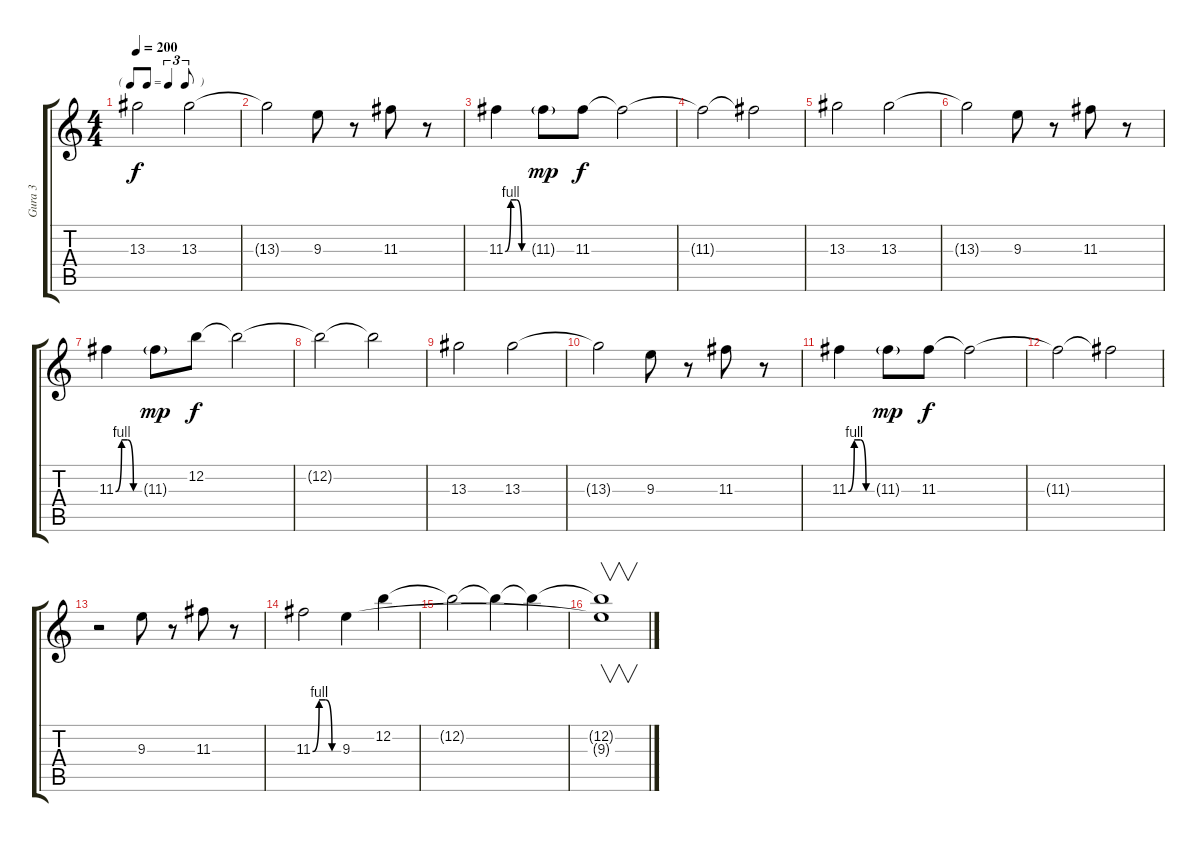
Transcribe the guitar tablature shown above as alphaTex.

\track ("Gura 3" "Gura 3") {instrument overdrivenguitar}
\staff {score tabs}
\tuning (E4 B3 G3 D3 A2 E2) {hide}
\ts (4 4)
\tf triplet8th
\tempo 200
\clef g2
\ks c
13.3.2{dy f} 13.3.2 |
13.3{t}.2 9.3.8 r.8 11.3.8 r.8 |
11.3{be (custom 0 0 15 4 30 4 45 0 60 0)}.4 11.3{g}.8{dy mp} 11.3.8{dy f} 11.3{t}.2 |
11.3{t}.2 11.3{t}.2 |
13.3.2 13.3.2 |
13.3{t}.2 9.3.8 r.8 11.3.8 r.8 |
11.3{be (custom 0 0 15 4 30 4 45 0 60 0)}.4 11.3{g}.8{dy mp} 12.2.8{dy f} 12.2{t}.2 |
12.2{t}.2 12.2{t}.2 |
13.3.2 13.3.2 |
13.3{t}.2 9.3.8 r.8 11.3.8 r.8 |
11.3{be (custom 0 0 15 4 30 4 45 0 60 0)}.4 11.3{g}.8{dy mp} 11.3.8{dy f} 11.3{t}.2 |
11.3{t}.2 11.3{t}.2 |
r.2 9.3.8 r.8 11.3.8 r.8 |
11.3{be (custom 0 0 15 4 30 4 45 0 60 0)}.2 9.3.4 12.2.4 |
12.2{t}.2 12.2{t}.4 12.2{t}.4 |
(12.2{t} 9.3{t}).1{v}
